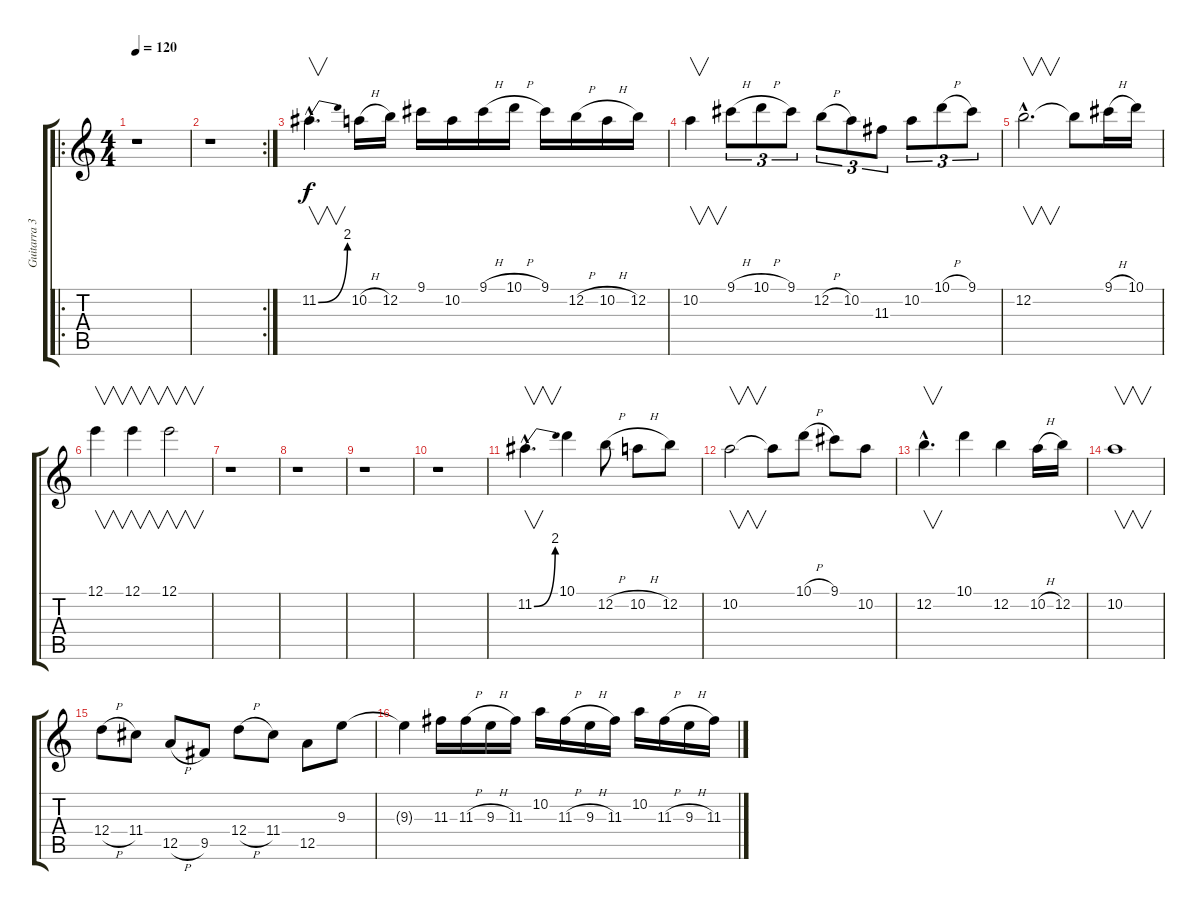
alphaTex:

\track ("Guitarra 3" "Guitarra 3") {instrument distortionguitar}
\staff {score tabs}
\tuning (E4 B3 G3 D3 A2 E2) {hide}
\ro
\ts (4 4)
\tempo 120
\clef g2
\ks c
r.1{dy f instrument distortionguitar} |
\rc 2
r.1 |
11.2{be (bend 0 0 60 8) hac}.4{v d} 10.2{h}.16 12.2.16 9.1.16 10.2.16 9.1{h}.16 10.1{h}.16 9.1.16 12.2{h}.16 10.2{h}.16 12.2.16 |
10.2.4{v} 9.1{h}.8{tu (3 2)} 10.1{h}.8{tu (3 2)} 9.1.8{tu (3 2)} 12.2{h}.8{tu (3 2)} 10.2.8{tu (3 2)} 11.3.8{tu (3 2)} 10.2.8{tu (3 2)} 10.1{h}.8{tu (3 2)} 9.1.8{tu (3 2)} |
12.2{hac}.2{v d} 12.2{t}.8 9.1{h}.16 10.1.16 |
12.1.4{v} 12.1.4{v} 12.1.2{v} |
r.1 |
r.1 |
r.1 |
r.1 |
11.2{be (bend 0 0 60 8) hac}.4{v d} 10.1.4 12.2{h}.8 10.2{h}.8 12.2.8 |
10.2.2{v} 10.2{t}.8 10.1{h}.8 9.1.8 10.2.8 |
12.2{hac}.4{v d} 10.1.4 12.2.4 10.2{h}.16 12.2.16 |
10.2.1{v} |
12.4{h}.8 11.4.8 12.5{h}.8 9.5.8 12.4{h}.8 11.4.8 12.5.8 9.3.8 |
9.3{t}.4 11.3.16 11.3{h}.16 9.3{h}.16 11.3.16 10.2.16 11.3{h}.16 9.3{h}.16 11.3.16 10.2.16 11.3{h}.16 9.3{h}.16 11.3.16
